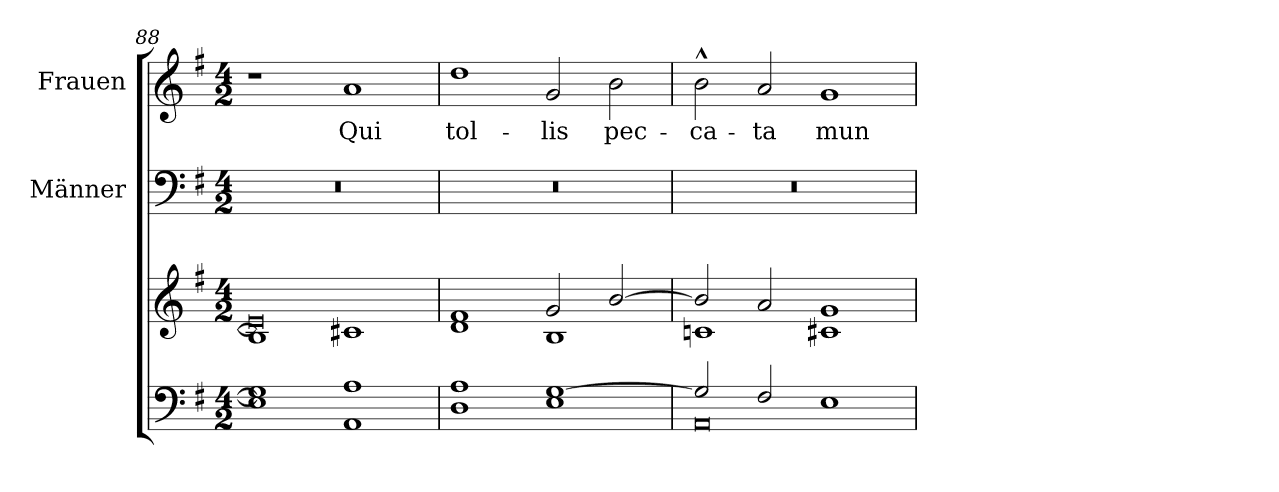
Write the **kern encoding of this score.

**kern	**kern	**kern	**kern	**text
*part3	*part3	*part2	*part1	*part1
*staff4	*staff3	*staff2	*staff1	*staff1
*	*	*I"Männer	*I"Frauen	*
*clefF4	*clefG2	*clefF4	*clefG2	*
*k[f#]	*k[f#]	*k[f#]	*k[f#]	*
*G:	*G:	*G:	*G:	*
*M4/2	*M4/2	*M4/2	*M4/2	*
=88	=88	=88	=88	=88
*^	*^	*	*	*
1G#]	1E]	0e]	1B]	0r	1r	.
!	!	!	!	!	!	!LO:LY:b
1A	1AA	.	1c#X	.	1a	Qui
=89	=89	=89	=89	=89	=89	=89
!	!	!	!	!	!	!LO:LY:b
1A	1D	1f#	1d	0r	1dd	tol-
!	!	!	!	!	!	!LO:LY:b
[>1G	1E	2g/	1B	.	2g/	-lis
!	!	!	!	!	!	!LO:LY:b
.	.	[>2b/	.	.	2b\	pec-
!!LO:PB:g=z
=90	=90	=90	=90	=90	=90	=90
!	!	!	!	!	!	!LO:LY:b
2G/]	0AA	2b/]	1cn	0r	2b^^>\	-ca-
!	!	!	!	!	!	!LO:LY:b
2F#/	.	2a/	.	.	2a/	-ta
!	!	!	!	!	!	!LO:LY:b
1E	.	1g	1c#X	.	1g	mun-
*v	*v	*	*	*	*	*
*	*v	*v	*	*	*
=	=	=	=	=
*-	*-	*-	*-	*-
